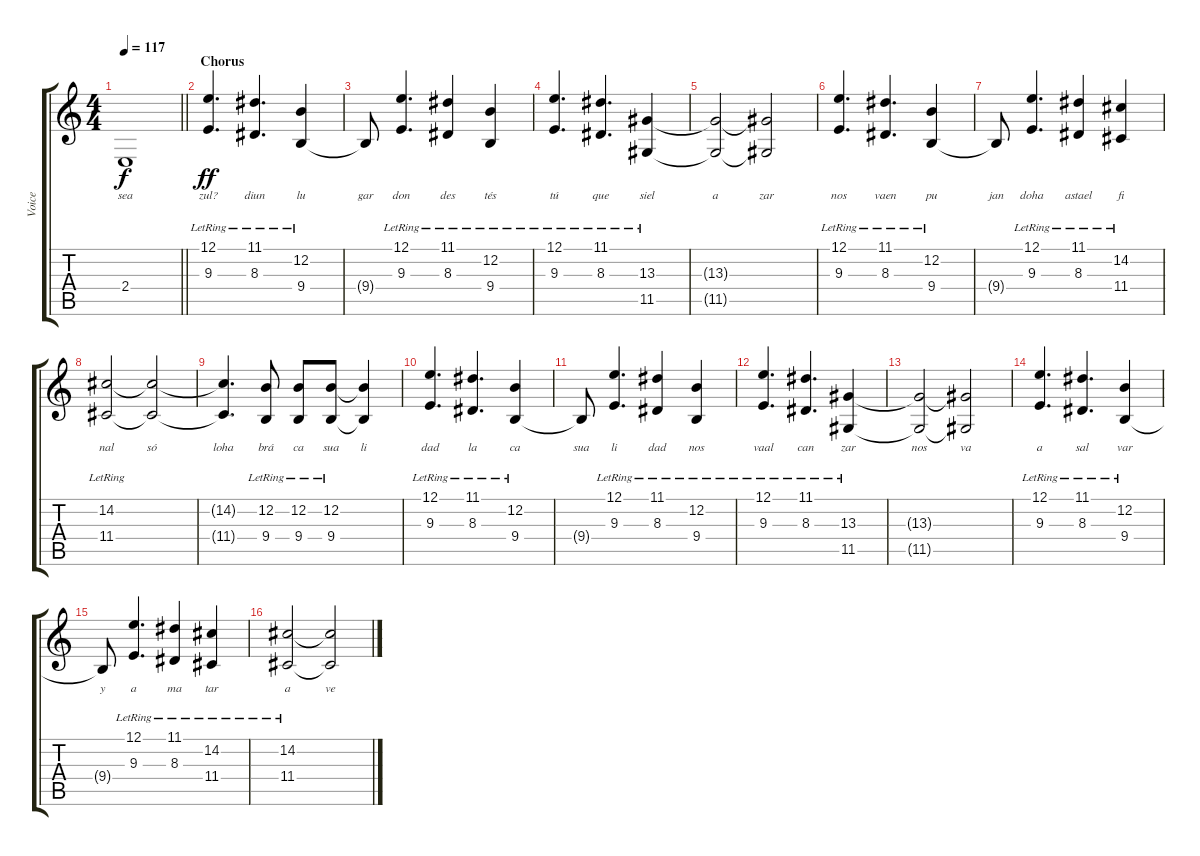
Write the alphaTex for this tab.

\track ("Voice" "Voice") {instrument acousticgrandpiano}
\staff {score tabs}
\tuning (E4 B3 G3 D3 A2 E2) {hide}
\ts (4 4)
\tempo 117
\clef g2
\barLineRight lightlight
\ks c
2.4{t}.1{lyrics (0 "sea") lyrics (1 "") lyrics (2 "") lyrics (3 "") lyrics (4 "") dy f} |
\section ("" "Chorus")
(12.1{lr} 9.3{lr}).4{d lyrics (0 "zul?") lyrics (1 "") lyrics (2 "") lyrics (3 "") lyrics (4 "") dy ff} (11.1{lr} 8.3{lr}).4{d lyrics (0 "diun") lyrics (1 "") lyrics (2 "") lyrics (3 "") lyrics (4 "")} (12.2{lr} 9.4{lr}).4{lyrics (0 "lu") lyrics (1 "") lyrics (2 "") lyrics (3 "") lyrics (4 "")} |
9.4{t}.8{lyrics (0 "gar") lyrics (1 "") lyrics (2 "") lyrics (3 "") lyrics (4 "")} (12.1{lr} 9.3{lr}).4{d lyrics (0 "don") lyrics (1 "") lyrics (2 "") lyrics (3 "") lyrics (4 "")} (11.1{lr} 8.3{lr}).4{lyrics (0 "des") lyrics (1 "") lyrics (2 "") lyrics (3 "") lyrics (4 "")} (12.2{lr} 9.4{lr}).4{lyrics (0 "tés") lyrics (1 "") lyrics (2 "") lyrics (3 "") lyrics (4 "")} |
(12.1{lr} 9.3{lr}).4{d lyrics (0 "tú") lyrics (1 "") lyrics (2 "") lyrics (3 "") lyrics (4 "")} (11.1{lr} 8.3{lr}).4{d lyrics (0 "que") lyrics (1 "") lyrics (2 "") lyrics (3 "") lyrics (4 "")} (13.3{lr} 11.5{lr}).4{lyrics (0 "siel") lyrics (1 "") lyrics (2 "") lyrics (3 "") lyrics (4 "")} |
(13.3{t} 11.5{t}).2{lyrics (0 "a") lyrics (1 "") lyrics (2 "") lyrics (3 "") lyrics (4 "")} (13.3{t} 11.5{t}).2{lyrics (0 "zar") lyrics (1 "") lyrics (2 "") lyrics (3 "") lyrics (4 "")} |
(12.1{lr} 9.3{lr}).4{d lyrics (0 "nos") lyrics (1 "") lyrics (2 "") lyrics (3 "") lyrics (4 "")} (11.1{lr} 8.3{lr}).4{d lyrics (0 "vaen") lyrics (1 "") lyrics (2 "") lyrics (3 "") lyrics (4 "")} (12.2{lr} 9.4{lr}).4{lyrics (0 "pu") lyrics (1 "") lyrics (2 "") lyrics (3 "") lyrics (4 "")} |
9.4{t}.8{lyrics (0 "jan") lyrics (1 "") lyrics (2 "") lyrics (3 "") lyrics (4 "")} (12.1{lr} 9.3{lr}).4{d lyrics (0 "doha") lyrics (1 "") lyrics (2 "") lyrics (3 "") lyrics (4 "")} (11.1{lr} 8.3{lr}).4{lyrics (0 "astael") lyrics (1 "") lyrics (2 "") lyrics (3 "") lyrics (4 "")} (14.2{lr} 11.4{lr}).4{lyrics (0 "fi") lyrics (1 "") lyrics (2 "") lyrics (3 "") lyrics (4 "")} |
(14.2{lr} 11.4{lr}).2{lyrics (0 "nal") lyrics (1 "") lyrics (2 "") lyrics (3 "") lyrics (4 "")} (14.2{t} 11.4{t}).2{lyrics (0 "só") lyrics (1 "") lyrics (2 "") lyrics (3 "") lyrics (4 "")} |
(14.2{t} 11.4{t}).4{d lyrics (0 "loha") lyrics (1 "") lyrics (2 "") lyrics (3 "") lyrics (4 "")} (12.2{lr} 9.4{lr}).8{lyrics (0 "brá") lyrics (1 "") lyrics (2 "") lyrics (3 "") lyrics (4 "")} (12.2{lr} 9.4{lr}).8{lyrics (0 "ca") lyrics (1 "") lyrics (2 "") lyrics (3 "") lyrics (4 "")} (12.2{lr} 9.4{lr}).8{lyrics (0 "sua") lyrics (1 "") lyrics (2 "") lyrics (3 "") lyrics (4 "")} (12.2{t} 9.4{t}).4{lyrics (0 "li") lyrics (1 "") lyrics (2 "") lyrics (3 "") lyrics (4 "")} |
(12.1{lr} 9.3{lr}).4{d lyrics (0 "dad") lyrics (1 "") lyrics (2 "") lyrics (3 "") lyrics (4 "")} (11.1{lr} 8.3{lr}).4{d lyrics (0 "la") lyrics (1 "") lyrics (2 "") lyrics (3 "") lyrics (4 "")} (12.2{lr} 9.4{lr}).4{lyrics (0 "ca") lyrics (1 "") lyrics (2 "") lyrics (3 "") lyrics (4 "")} |
9.4{t}.8{lyrics (0 "sua") lyrics (1 "") lyrics (2 "") lyrics (3 "") lyrics (4 "")} (12.1{lr} 9.3{lr}).4{d lyrics (0 "li") lyrics (1 "") lyrics (2 "") lyrics (3 "") lyrics (4 "")} (11.1{lr} 8.3{lr}).4{lyrics (0 "dad") lyrics (1 "") lyrics (2 "") lyrics (3 "") lyrics (4 "")} (12.2{lr} 9.4{lr}).4{lyrics (0 "nos") lyrics (1 "") lyrics (2 "") lyrics (3 "") lyrics (4 "")} |
(12.1{lr} 9.3{lr}).4{d lyrics (0 "vaal") lyrics (1 "") lyrics (2 "") lyrics (3 "") lyrics (4 "")} (11.1{lr} 8.3{lr}).4{d lyrics (0 "can") lyrics (1 "") lyrics (2 "") lyrics (3 "") lyrics (4 "")} (13.3{lr} 11.5{lr}).4{lyrics (0 "zar") lyrics (1 "") lyrics (2 "") lyrics (3 "") lyrics (4 "")} |
(13.3{t} 11.5{t}).2{lyrics (0 "nos") lyrics (1 "") lyrics (2 "") lyrics (3 "") lyrics (4 "")} (13.3{t} 11.5{t}).2{lyrics (0 "va") lyrics (1 "") lyrics (2 "") lyrics (3 "") lyrics (4 "")} |
(12.1{lr} 9.3{lr}).4{d lyrics (0 "a") lyrics (1 "") lyrics (2 "") lyrics (3 "") lyrics (4 "")} (11.1{lr} 8.3{lr}).4{d lyrics (0 "sal") lyrics (1 "") lyrics (2 "") lyrics (3 "") lyrics (4 "")} (12.2{lr} 9.4{lr}).4{lyrics (0 "var") lyrics (1 "") lyrics (2 "") lyrics (3 "") lyrics (4 "")} |
9.4{t}.8{lyrics (0 "y") lyrics (1 "") lyrics (2 "") lyrics (3 "") lyrics (4 "")} (12.1{lr} 9.3{lr}).4{d lyrics (0 "a") lyrics (1 "") lyrics (2 "") lyrics (3 "") lyrics (4 "")} (11.1{lr} 8.3{lr}).4{lyrics (0 "ma") lyrics (1 "") lyrics (2 "") lyrics (3 "") lyrics (4 "")} (14.2{lr} 11.4{lr}).4{lyrics (0 "tar") lyrics (1 "") lyrics (2 "") lyrics (3 "") lyrics (4 "")} |
(14.2{lr} 11.4{lr}).2{lyrics (0 "a") lyrics (1 "") lyrics (2 "") lyrics (3 "") lyrics (4 "")} (14.2{t} 11.4{t}).2{lyrics (0 "ve") lyrics (1 "") lyrics (2 "") lyrics (3 "") lyrics (4 "")}
